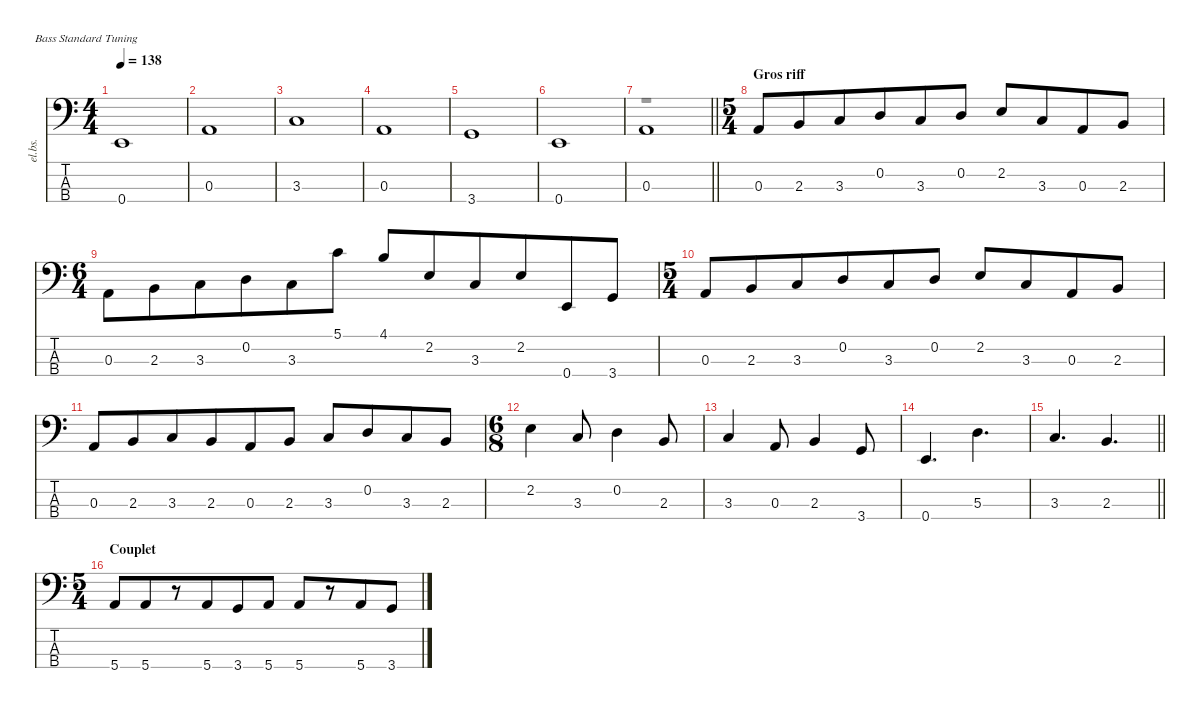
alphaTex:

\defaultSystemsLayout 4
\hideDynamics
\bracketExtendMode nobrackets
\track ("Basse" "el.bs.") {instrument electricbassfinger}
\staff {score tabs}
\tuning (G2 D2 A1 E1)
\voice
\ts (4 4)
\tempo 138
\clef f4
\ks aminor
0.4.1{dy f} |
0.3.1 |
3.3.1{dy mf} |
0.3.1{dy f} |
3.4.1 |
0.4.1 |
\barLineRight lightlight
0.3.1 |
\ts (5 4)
\beaming (8 6 4)
\section ("" "Gros riff")
0.3.8 2.3.8 3.3.8 0.2.8 3.3.8 0.2.8 2.2.8 3.3.8 0.3.8 2.3.8 |
\ts (6 4)
\beaming (8 6 6)
0.3.8 2.3.8 3.3.8 0.2.8 3.3.8 5.1.8 4.1.8 2.2.8 3.3.8 2.2.8 0.4.8 3.4.8 |
\ts (5 4)
\beaming (8 6 4)
0.3.8 2.3.8 3.3.8 0.2.8 3.3.8 0.2.8 2.2.8 3.3.8 0.3.8 2.3.8 |
0.3.8 2.3.8 3.3.8 2.3.8 0.3.8 2.3.8 3.3.8 0.2.8 3.3.8 2.3.8 |
\ts (6 8)
\beaming (8 3 3)
2.2.4 3.3.8 0.2.4 2.3.8 |
3.3.4 0.3.8 2.3.4 3.4.8 |
0.4.4{d} 5.3.4{d} |
\barLineRight lightlight
3.3.4{d} 2.3.4{d} |
\ts (5 4)
\beaming (8 6 4)
\section ("" "Couplet")
5.4.8 5.4.8 r.8 5.4.8 3.4.8 5.4.8 5.4.8 r.8 5.4.8 3.4.8
\voice
\clef f4
\ottava regular
\simile none
\ks aminor
|
|
|
|
|
|
\barLineRight lightlight
r.1{dy mf} |
|
|
|
|
|
|
|
\barLineRight lightlight
|
